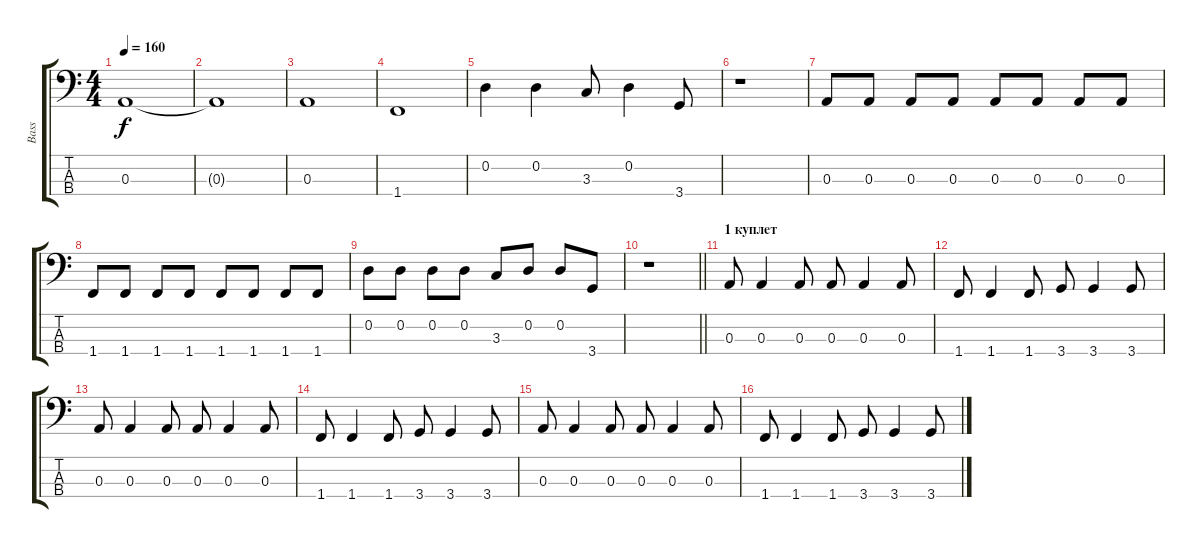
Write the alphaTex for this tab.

\track ("Bass" "Bass") {instrument electricbassfinger}
\staff {score tabs}
\tuning (G2 D2 A1 E1) {hide}
\ts (4 4)
\tempo 160
\clef f4
\ks c
0.3.1{dy f} |
0.3{t}.1 |
0.3.1 |
1.4.1 |
0.2.4 0.2.4 3.3.8 0.2.4 3.4.8 |
r.1 |
0.3.8 0.3.8 0.3.8 0.3.8 0.3.8 0.3.8 0.3.8 0.3.8 |
1.4.8 1.4.8 1.4.8 1.4.8 1.4.8 1.4.8 1.4.8 1.4.8 |
0.2.8 0.2.8 0.2.8 0.2.8 3.3.8 0.2.8 0.2.8 3.4.8 |
\barLineRight lightlight
r.1 |
\section ("" "1 куплет")
0.3.8 0.3.4 0.3.8 0.3.8 0.3.4 0.3.8 |
1.4.8 1.4.4 1.4.8 3.4.8 3.4.4 3.4.8 |
0.3.8 0.3.4 0.3.8 0.3.8 0.3.4 0.3.8 |
1.4.8 1.4.4 1.4.8 3.4.8 3.4.4 3.4.8 |
0.3.8 0.3.4 0.3.8 0.3.8 0.3.4 0.3.8 |
1.4.8 1.4.4 1.4.8 3.4.8 3.4.4 3.4.8
